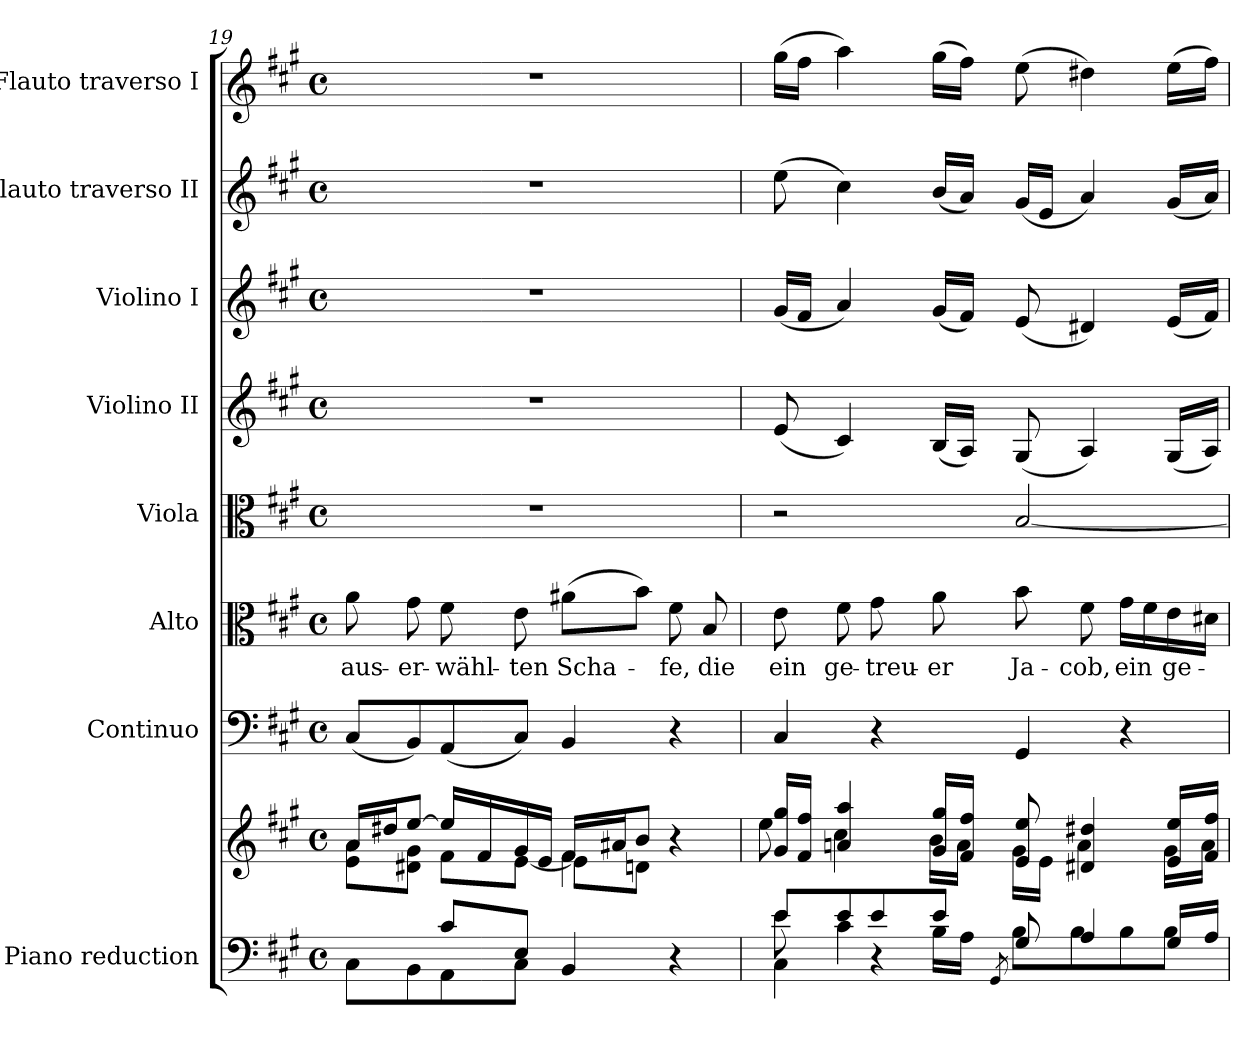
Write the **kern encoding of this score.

**kern	**kern	**kern	**kern	**text	**kern	**kern	**kern	**kern	**kern
*part8	*part8	*part7	*part6	*part6	*part5	*part4	*part3	*part2	*part1
*staff9	*staff8	*staff7	*staff6	*staff6	*staff5	*staff4	*staff3	*staff2	*staff1
*I"Piano reduction	*	*I"Continuo	*I"Alto	*	*I"Viola	*I"Violino II	*I"Violino I	*I"Flauto traverso II	*I"Flauto traverso I
*I'Pno	*	*	*	*	*I'Vla	*	*I'Vln	*I'Fl	*I'Fl
*clefF4	*clefG2	*clefF4	*clefC3	*	*clefC3	*clefG2	*clefG2	*clefG2	*clefG2
*k[f#c#g#]	*k[f#c#g#]	*k[f#c#g#]	*k[f#c#g#]	*	*k[f#c#g#]	*k[f#c#g#]	*k[f#c#g#]	*k[f#c#g#]	*k[f#c#g#]
*A:	*A:	*A:	*A:	*	*A:	*A:	*A:	*A:	*A:
*M4/4	*M4/4	*M4/4	*M4/4	*	*M4/4	*M4/4	*M4/4	*M4/4	*M4/4
*met(c)	*met(c)	*met(c)	*met(c)	*	*met(c)	*met(c)	*met(c)	*met(c)	*met(c)
=19	=19	=19	=19	=19	=19	=19	=19	=19	=19
*^	*^	*	*	*	*	*	*	*	*
*	*	*	*^	*	*	*	*	*	*	*	*
!	!	!	!	!	!	!	!LO:LY:b	!	!	!	!	!
4ryy	8C#\L	16a/LL	8e\ 8a\L	2ryy	(8C#/L	8a\	aus-	1r	1r	1r	1r	1r
.	.	16dd#X/J	.	.	.	.	.	.	.	.	.	.
!	!	!	!	!	!	!	!LO:LY:b	!	!	!	!	!
.	8BB\	[8ee/J	8d#X\ 8g#\J	.	8BB/)	8g#\	-er-	.	.	.	.	.
!	!	!	!	!	!	!	!LO:LY:b	!	!	!	!	!
8c#/L	8AA\	16ee/LL]	8f#\L	.	(8AA/	8f#\	-wähl-	.	.	.	.	.
.	.	16f#/	.	.	.	.	.	.	.	.	.	.
!	!	!	!	!	!	!	!LO:LY:b	!	!	!	!	!
8E/J	8C#\J	16g#/	[8e\J	.	8C#/J)	8e\	-ten	.	.	.	.	.
.	.	16e/JJ	.	.	.	.	.	.	.	.	.	.
!	!	!	!	!	!	!	!LO:LY:b	!	!	!	!	!
4ryy	4BB/	16f#/LL	4f#\	8e\L]	4BB/	(8a#X\L	Scha-	.	.	.	.	.
.	.	16a#X/J	.	.	.	.	.	.	.	.	.	.
.	.	8b/J	.	8dn\J	.	8b\J)	.	.	.	.	.	.
!	!	!	!	!	!	!	!LO:LY:b	!	!	!	!	!
4r	4ryy	4r	4ryy	4ryy	4r	8f#\	-fe,	.	.	.	.	.
!	!	!	!	!	!	!	!LO:LY:b	!	!	!	!	!
.	.	.	.	.	.	8B/	die	.	.	.	.	.
*	*	*	*v	*v	*	*	*	*	*	*	*	*
!!LO:LB:g=z
=20	=20	=20	=20	=20	=20	=20	=20	=20	=20	=20	=20
*	*^	*	*	*	*	*	*	*	*	*	*
!	!	!	!	!	!	!	!LO:LY:b	!	!	!	!	!
8e/L	4C#\	8e\	16g#/ 16gg#/LL	8ee\	4C#/	8e\	ein	2r	(8e/	(16g#/LL	(8ee\	(16gg#\LL
.	.	.	16f#/ 16ff#/JJ	.	.	.	.	.	.	16f#/JJ	.	16ff#\JJ
!	!	!	!	!	!	!	!LO:LY:b	!	!	!	!	!
8e/	.	4c#\	4an/ 4aa/	4cc#\	.	8f#\	ge-	.	4c#/)	4a/)	4cc#\)	4aa\)
!	!	!	!	!	!	!	!LO:LY:b	!	!	!	!	!
8e/	4r	.	.	.	4r	8g#\	-treu-	.	.	.	.	.
!	!	!	!	!	!	!	!LO:LY:b	!	!	!	!	!
8e/J	.	16B\LL	16g#/ 16gg#/LL	16b\LL	.	8a\	-er	.	(16B/LL	(16g#/LL	(16b/LL	(16gg#\LL
.	.	16A\JJ	16f#/ 16ff#/JJ	16a\JJ	.	.	.	.	16A/JJ)	16f#/JJ)	16a/JJ)	16ff#\JJ)
8qGG#/	.	.	.	.	.	.	.	.	.	.	.	.
!	!	!	!	!	!	!	!LO:LY:b	!	!	!	!	!
8G#/	8B\L	2ryy	8e/ 8ee/	16g#\LL	4GG#/	8b\	Ja-	[2B/	(8G#/	(8e/	(16g#/LL	(8ee\
.	.	.	.	16e\JJ	.	.	.	.	.	.	16e/JJ	.
!	!	!	!	!	!	!	!LO:LY:b	!	!	!	!	!
4A/	8B\	.	4d#X/ 4dd#X/	4a\	.	8f#\	cob,	.	4A/)	4d#X/)	4a/)	4dd#X\)
!	!	!	!	!	!	!	!LO:LY:b	!	!	!	!	!
.	8B\	.	.	.	4r	16g#\LL	ein	.	.	.	.	.
.	.	.	.	.	.	16f#\	.	.	.	.	.	.
!	!	!	!	!	!	!	!LO:LY:b	!	!	!	!	!
16G#/LL	8B\J	.	16e/ 16ee/LL	16g#\LL	.	16e\	ge-	.	(16G#/LL	(16e/LL	(16g#/LL	(16ee\LL
16A/JJ	.	.	16f#/ 16ff#/JJ	16a\JJ	.	16d#X\JJ	.	.	16A/JJ)	16f#/JJ)	16a/JJ)	16ff#\JJ)
*v	*v	*v	*	*	*	*	*	*	*	*	*	*
*	*v	*v	*	*	*	*	*	*	*	*
=	=	=	=	=	=	=	=	=	=
*-	*-	*-	*-	*-	*-	*-	*-	*-	*-
